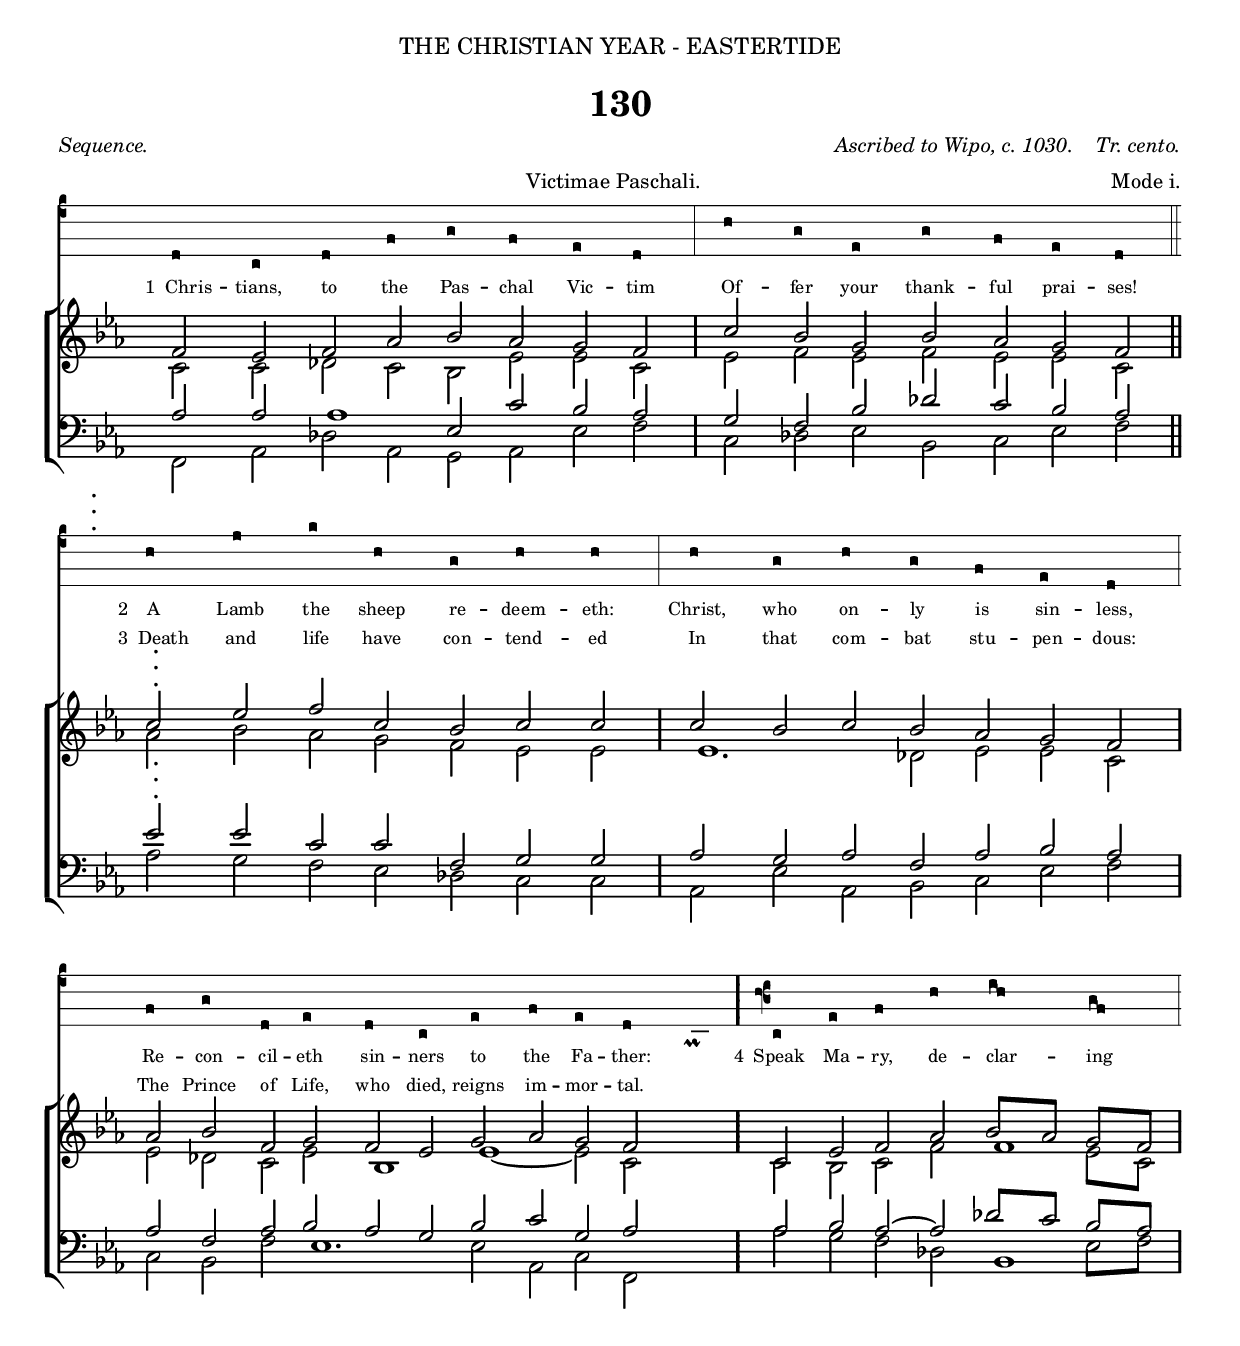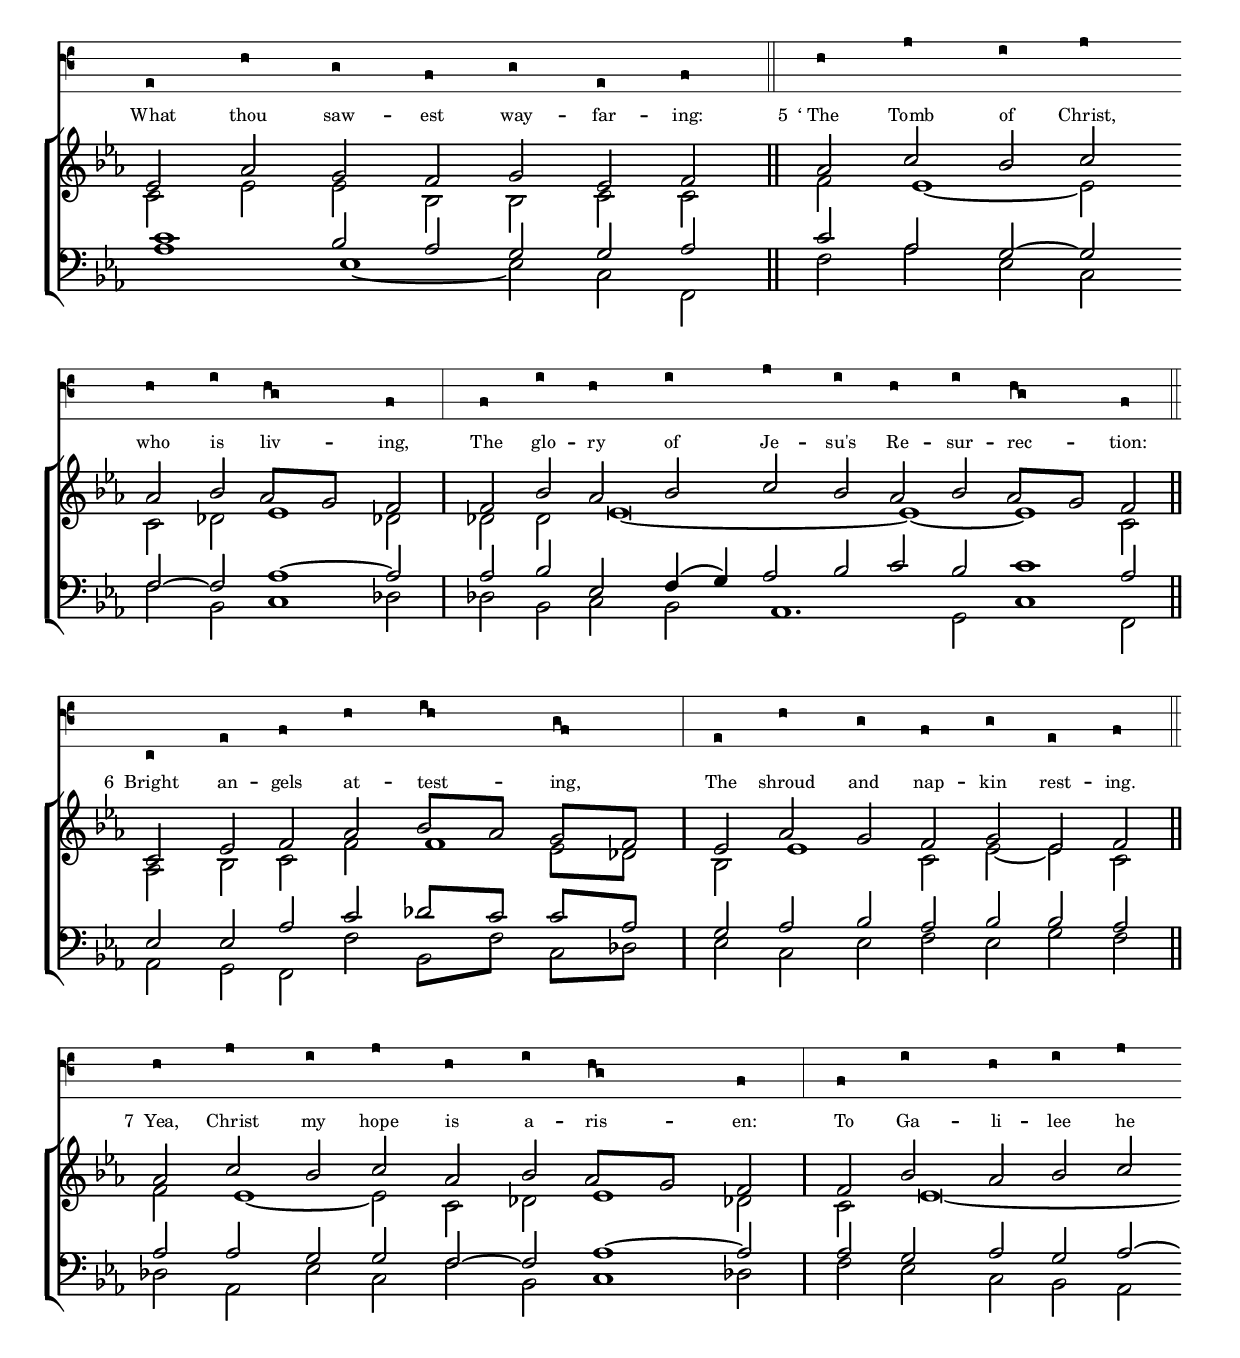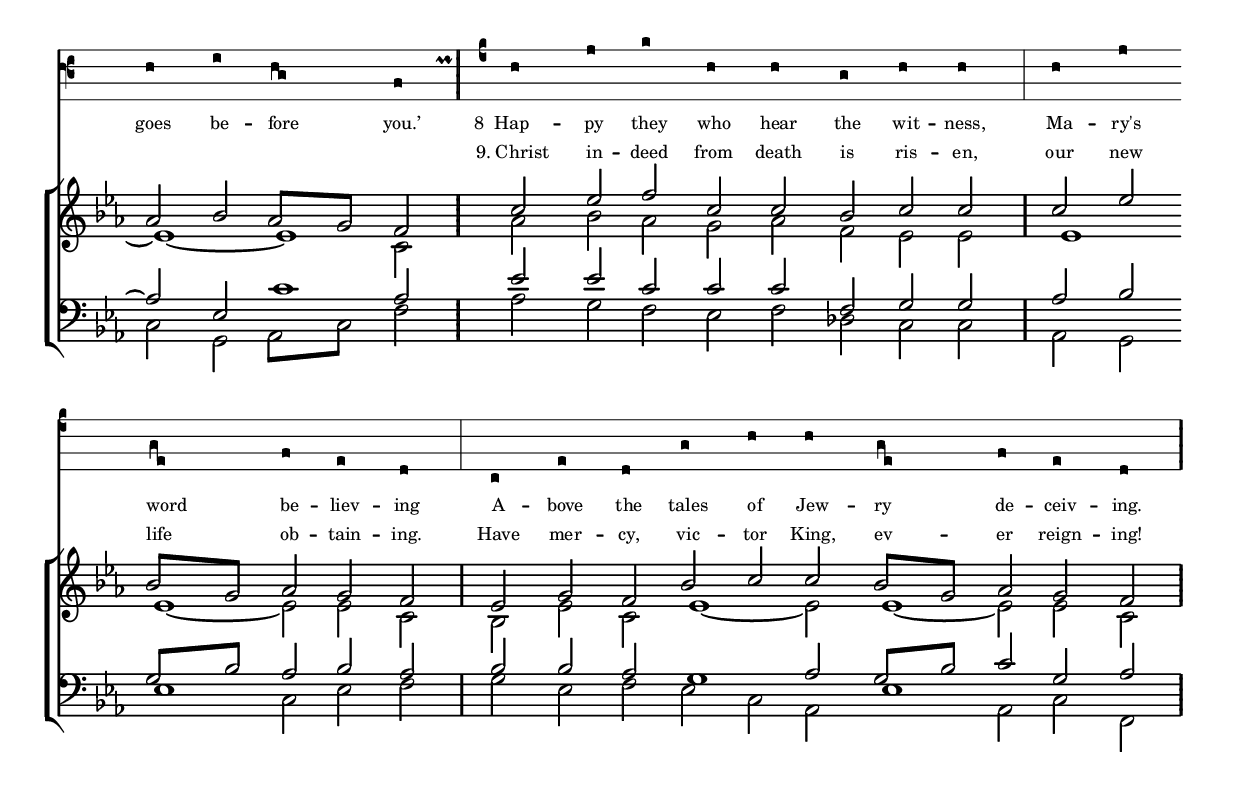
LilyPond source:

%%% 213-215.png
%%% Hymn 130. Christians to the Paschal Victim.
%%% Version 2
 
 
\version "2.10"
 
\include "gregorian-init.ly"
 
\header {
   dedication = \markup { \center-align { "THE CHRISTIAN YEAR - EASTERTIDE" \hspace #0.1 } }     
   
   title = "130"
   
   poet = \markup { \small \italic { Sequence.} }
   
   composer = \markup { \small \italic { "Ascribed to Wipo, c. 1030.    Tr. cento." } }
   
   meter = \markup { \small { \hspace #45 "Victimae Paschali." } }
   
   arranger = \markup { \small { Mode i. } }
   
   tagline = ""
}

%%%%%%%%%%%%% Macros
 
%%% macro settings for stemless long note which is 2x duration of regular white note    
 
ln = {\once \override NoteHead #'duration-log = #0 
           \once \override Stem #'stencil = ##f
           \once \override NoteColumn #'force-hshift = #'0.4 }

%%% same as above but uses x-offset instead of force-hshift    
 	   	   
lnb = {\once \override NoteHead #'duration-log = #0 
           \once \override Stem #'stencil = ##f
           \once \override NoteHead #'X-offset = #0.8 }
	   	   
%%% settings to generate the double longnotes (breves)

brevenote = { \once \override NoteHead #'duration-log = #-1  
                \once \override NoteColumn #'force-hshift = #0.8 }

crochet = { \once \override NoteHead #'duration-log = #2  }
	   
	   
% *** prints four dots in a column, This will be used by other macros to create repeat signs.                   
 
fdots = \markup { \override #'(baseline-skip . 1.0) 
        \column { \with-color #black { \fontsize #0 . \fontsize #0 . \fontsize #0 . \fontsize #0 .} }}           
            
%%% positions 4 dots at beginning of a line of score mimicking a begin repeat sign
%%% uses fdots macro, above
%%% The dots are placed as \mark objects rather than a normal bar glyph because Lilypond will not easily print a bar
%%% glyph at the beginning of a line without upsetting the bar at the end of the previous line
%%% Place \beginfdots before the first note of line you want it to begin.
 
beginfdots = {    
                   \once \override Staff.RehearsalMark #'Y-offset = #'1.4
                   \once \override Staff.RehearsalMark #'X-offset = #'9.0
                   \mark \fdots
                   \once \override Score.SeparationItem #'padding = #1
}           
            
%%% Prints a repeat sign glyph comprising 4 dots then two thin bars. This is used to end a repeat. 
%%% This macro works by replacing the glyph used by the \bar "||" function. 
 
fdendrepeat = {\once \override Staff.BarLine #'stencil = #ly:text-interface::print 
            \once \override Staff.BarLine #'text = \markup  {  \line { \raise #1.4 \override #'(baseline-skip . 1.0)  
                                                                           \column { \with-color #black {  
                                                                                                             \fontsize #2 . 
                                                                                                             \fontsize #2 . 
                                                                                                             \fontsize #2 . 
                                                                                                             \fontsize #2 .} }
                                                              \hspace #-1 \filled-box #'(0 . 0.15) #'(-2 . 2) #0
                                                                                      \hspace #-0.9 \filled-box #'(0 . 0.15) #'(-2 . 2) #0
            
            } }         
        \bar "||"} 
 
%%% Prints a repeat sign glyph comprising two thin bars then 4 dots. Used to end a section then start a repeat.
%%% This macro works by replacing the glyph used by the \bar "||" function.   
 
barstartrepeat = {\once \override Staff.BarLine #'stencil = #ly:text-interface::print 
            \once \override Staff.BarLine #'text = \markup  {  \line { \filled-box #'(0 . 0.15) #'(-2.0 . 2.0) #0  
                                                                           \hspace #-0.9 \filled-box #'(0 . 0.15) #'(-2.0 . 2.0) #0 
                                                                                                   \hspace #-1.0 \raise #1.4 \override #'(baseline-skip . 1.0)  
                                                                                                   \column { \with-color #black {  
                                                                                                             \fontsize #2 . \fontsize #2 . 
                                                                                                            \fontsize #2 .  \fontsize #2 . } }                                                     
            } }         
        \bar "||"}     

	
%%%   
%%% Equivalent macros for plainsong    
%%%
 
%%% prints three dots in a column, suitable for plainsong staffs    
 
tdots = \markup { \override #'(baseline-skip . 1.6) 
                  \column { \with-color #black { \fontsize #0 . \fontsize #0 . \fontsize #0 . } }
}           
  
%%% Using the tdots macro above, positions 3 dots at beginning of a line of score thus mimicking a begin repeat sign.
%%% The dots are placed as \mark objects rather than a normal bar glyph because Lilypond will not easily print a bar
%%% glyph at the beginning of a line without upsetting the bar at the end of the previous line
%%% Place \pbeginfdots before the first note of line you want it to begin.
 
pbegintdots = { 
                   \once \override Staff.RehearsalMark #'Y-offset = #'1.5
                   \once \override Staff.RehearsalMark #'X-offset = #'3.0
                   \mark \tdots
                   \once \override Score.SeparationItem #'padding = #1
}           
 
%%% Prints a repeat sign glyph comprising 3 dots and two thin bars. Used to end a repeat on a plainsong staff.
%%% This macro works by replacing the glyph used by the \bar "||" function. 
 
ptdendrepeat = {\once \override Staff.BarLine #'stencil = #ly:text-interface::print 
            \once \override Staff.BarLine #'text = \markup  {  \line { \raise #1.4 \override #'(baseline-skip . 1.6)  \column { \with-color #black {  \fontsize #2 . \fontsize #2 . \fontsize #2 . } }
                                                              \hspace #-1 \filled-box #'(0 . 0.15) #'(-2.4 . 2.4) #0
                                                                                      \hspace #-0.9 \filled-box #'(0 . 0.15) #'(-2.4 . 2.4) #0
            } }         
        \bar "||"}      
  
%%% Prints a repeat sign glyph comprising two thin bars then 3 dots. Used to end a section then start a repeat on a plainsong staff.
%%% This macro works by replacing the glyph used by the \bar "||" function.   
 
pbarstartrepeat = {
	    
	    \once \override Staff.BarLine #'stencil = #ly:text-interface::print 
            \once \override Staff.BarLine #'text = \markup  {  \line { \filled-box #'(0 . 0.15) #'(-2.4 . 2.4) #0  
                                                                           \hspace #-0.9 \filled-box #'(0 . 0.15) #'(-2.4 . 2.4) #0 
                                                                                                   \hspace #-1.0 \raise #1.4 \override #'(baseline-skip . 1.6)  
                                                                                                   \column { \with-color #black {  \fontsize #2 . \fontsize #2 . \fontsize #2 . } }                                                 
            } }         
        \bar "||"} 
            
%%% clefpad moves the clef a little to the right. When a mid-staff clef change is inserted, Lilypond puts it very close to the 
%%% barline. Unusually, this extra-offset command must be inserted after the \clef command.

clefpad = \once \override Staff.Clef #'extra-offset = #'(0.4 . 0)

%% music function to allow lyrics to skip a given number of note-syllables
%% skips #7 will skip over 7 music note-syllables. Needed to align lyrics which begin partway
%% through the music

skips = #(define-music-function (parser location times) (number?)
     #{
	     \repeat unfold $times { \skip 1}
       #})
     
%%%%%%%%%%%%%%%%%%% End of Macro Definitions

%%% plainsong voice
 
plainsong = {  \relative c' { 
   \clef "vaticana-do3"
   \set fontSize = #3  
   
%%% Set the order in which symbols are printed. By default Lilypond prints mid-staff clef changes before a barline. This section 
%%% sets the clef symbol to come after a barline
%%% As these settings are for the score context, they affect plainsong and normal SATB staffs  

\override Score.BreakAlignment #'break-align-orders = ##(; end-of-line:
  ( left-edge 
  clef staff-bar key-signature
  time-signature )

  ; unbroken
  (left-edge 
  staff-bar 
  clef 
  key-signature
  staff
  time-signature )

  ; begin of line
  ( left-edge 
  clef 
  key-signature 
  staff-bar
  time-signature )		  
)	  

  d,8 c d f g f e d \bar "|" a' g e g f e d \bar "||" \break
  \pbegintdots a' c d a g a a \bar "|" a g a g f e d \bar "|" \break
  f g d e d c e f e d
      
      %%% markup for the custos
       _\markup { \hspace #6.5 
      \override #'(baseline-skip . 0.4)  
      \column { "–"	
               \line{ \hspace #0.1 \tiny \musicglyph #"scripts.prall" \hspace #-1.5 \fontsize #2 . }  }  }
     
      %%% resume music
      \ptdendrepeat \once \override VaticanaStaff.Clef #'non-default = ##t  
      \clef "vaticana-fa2" \clefpad a c d f \[ g \flexa f \] \[ e \flexa d \] \bar "|" \break

%%pp2  
  c f e d e c d \bar "||" f a g a \bar "" \break
  f g \[ f \flexa e \] d \bar "|" d g f g a g f g \[ f \flexa e \] d \bar "||" \break
  a c d f \[ g \flexa f \] \[ e \flexa d \] \bar "|" c f e d e c d \bar "||" \break

%%pp3  
  f a g a f g \[ f \flexa e \] d \bar "|" d g f g a \bar "" \break
  f g \[ f \flexa e \] \once \override TextScript #'extra-offset = #'( 3.0 . -1.2 ) d^\markup { \tiny \musicglyph #"scripts.prall" \hspace #-1.5 \fontsize #2 . } \pbarstartrepeat \once \override VaticanaStaff.Clef #'non-default = ##t \clef "vaticana-do3" \clefpad a' c d a a g a a \bar "|" a c \bar "" \break
  \[ g \flexa e \] f e d \bar "|" c e d g a a \[ g \flexa e \] f e d \ptdendrepeat
} }  


%%% SATB voices

global = {
  \key ees \major 
  \autoBeamOff
  \set Staff.midiInstrument = "church organ"
}

soprano = \relative c' {
  \tag #'vOne { f8 ees f aes bes aes g f \bar "|" c' bes g bes aes g f \bar "||" \break }
  \tag #'vTwoThree { \beginfdots c' ees f c bes c c \bar "|" c bes c   bes aes g f \bar "|"
  \once \override Score.SeparationItem #'padding = #2	  
      aes bes f g f ees g aes g f \fdendrepeat } \tag #'vFourtoSeven { c ees f aes bes[ aes] g[ f] \bar "|" \break

%%%pp2
   \once \override Score.SeparationItem #'padding = #2 
       ees8 aes g f g ees f \bar "||" aes c bes c \bar "" \break
  aes bes aes[ g] f \bar "|" f bes aes bes c bes aes bes aes[ g] f \bar "||" \break
   \once \override Score.SeparationItem #'padding = #2 
       c ees f aes bes[ aes] g[ f] \bar "|" ees aes g f g ees f \bar "||" \break

%%%pp3
  aes c bes c aes bes aes[ g] f \bar "|" f bes aes bes c \bar "" \break
  \once \override Score.SeparationItem #'padding = #4
      aes bes aes[ g] f } \tag #'vEightNine { \barstartrepeat c' ees f c c bes c c \bar "|" c ees \bar "" \break
  bes[ g] aes g f \bar "|" ees g f bes c c bes[ g] aes g f \fdendrepeat }
}
 
alto = \relative c' {
  \tag #'vOne { c8 c des c bes ees ees c \bar "|" ees f ees f ees ees c \bar "||" \break }
  \tag #'vTwoThree { \beginfdots aes' bes aes g f ees ees \bar "|" \ln ees4. des!8 ees ees c \bar "|" \break 
  ees des! c ees \ln bes4 \ln ees4 ~ ees8 c \fdendrepeat } \tag #'vFourtoSeven { c bes c f \ln f4 ees8[ c] \bar "|" \break

%%%pp2
  c8 ees ees bes bes c c \bar "||" f \ln ees4 ~ ees8 \bar "" \break
  c8 des! \ln ees4 des!8 \bar "|" des! des \brevenote ees\breve *1/4 ~ \ln ees4 ~ \ln ees4 c8 \bar "||" \break
  aes8 bes c f  \ln f4 ees8[ des!] \bar "|" bes \ln ees4 c8 ees ~ ees c \bar "||" \break

%%%pp3
  f \ln ees4 ~ ees8 c des! \ln ees4 des!8 \bar "|" c \brevenote ees\breve *1/4 ~ \bar "" \break
  \ln ees4 ~ \ln ees4 c8 } \tag #'vEightNine { \barstartrepeat aes'8 bes aes g aes f ees ees \bar "|" \ln ees4 \bar "" \break
  \ln ees4 ~ ees8 ees c \bar "|" bes ees c \ln ees4 ~ ees8 \ln ees4 ~ ees8 ees c \fdendrepeat }
}
 
tenor = \relative c { \clef bass
  \tag #'vOne {aes'8 aes \ln aes4 ees8 c' bes aes \bar "|" g f bes des c bes aes \bar "||" \break }
  \tag #'vTwoThree { \beginfdots ees' ees c c f, g g \bar "|" aes g aes f aes bes aes \bar "|" \break
  aes f aes bes aes g bes c g aes \fdendrepeat } \tag #'vFourtoSeven { aes bes aes ~ aes des![ c] bes[ aes] \bar "|" \break

%%%pp2
  \ln c4 bes8 aes g g aes \bar "||" c aes g ~ g \bar "" \break
  f ~ f \ln aes4  ~ aes8 \bar "|" aes bes  ees,  \crochet f16( \crochet g16)  aes8  bes  c bes \ln c4 aes8 \bar "||" \break
  ees ees aes c des![ c] c[ aes] \bar "|" g aes bes aes bes bes aes \bar "||" \break

%%%pp3
  aes aes g g f ~ f \ln aes4 ~ aes8 \bar "|" aes g aes g aes ~ \bar "" \break
  aes ees \ln c'4 aes8 } \tag #'vEightNine { \barstartrepeat ees' ees c c c f, g g \bar "|" aes bes \bar "" \break
  g[ bes] aes bes aes \bar "|" bes bes aes \ln g4 aes8 g[ bes] c g aes \fdendrepeat }
}
 
bass = \relative c { \clef bass
  \tag #'vOne {f,8 aes des aes g aes ees' f \bar "|" c des! ees bes c ees f \bar "||" \break }
  \tag #'vTwoThree { \beginfdots aes g f ees des! c c \bar "|" aes ees' aes, bes c ees f \bar "|" \break 
  c bes f' \ln ees4. ees8 aes, c f, \fdendrepeat } \tag #'vFourtoSeven { aes' g f des! \ln bes4 ees8[ f]

%%%pp2
  \lnb aes4 \ln ees4 ~ ees8 c f, \bar "||" f' aes ees c \bar "" \break
  f bes, \lnb c4 des!8 \bar "|" des! bes c bes \ln aes4. g8 \lnb c4 f,8 \bar "||" \break
  aes g f f' bes,[ f'] c[ des!] \bar "|" ees c ees f ees g f \bar "||" \break

%%%pp3
  \once \override Score.SeparationItem #'padding = #2 
      des!8 aes ees' c f bes, \lnb c4 des!8 \bar "|" f ees c bes aes \bar "" \break
  c g aes[ c] f } \tag #'vEightNine { \barstartrepeat aes g f ees f des! c c \bar "|" aes g \bar "" \break
  \ln ees'4 c8 ees f \bar "|" g ees f ees c aes \ln ees'4 aes,8 c f, \fdendrepeat }
}
 
 
lyricsOne = \lyricmode {
  \override LyricText #'font-size = #-1.	
  "1  Chris" -- tians, to the Pas -- chal Vic -- tim  Of -- fer your thank -- ful prai -- ses!
  \once \override LyricText #'self-alignment-X = #1
  "2    A" Lamb the sheep re -- deem -- eth: Christ, who on -- ly is  sin -- less,	
  Re -- con -- cil -- eth sin -- ners to the Fa -- ther:  
      \once \override LyricText #'self-alignment-X = #0.4 
      "4  Speak" Ma -- ry, de -- clar -- ing
  What thou saw -- est way -- far -- ing: 
        \once \override LyricText #'self-alignment-X = #0.65
      "5  ‘ The" Tomb of Christ,
  who is liv -- ing, The glo -- ry of Je -- su's Re -- sur -- rec -- tion:
  \once \override LyricText #'self-alignment-X = #0.4
  "6  Bright" an -- gels at -- test -- ing, The shroud and nap -- kin rest -- ing.
  \once \override LyricText #'self-alignment-X = #0.4
  "7  Yea," Christ my hope is a -- ris -- en: To Ga -- li -- lee he
  goes be -- fore you.’ 
  \once \override LyricText #'self-alignment-X = #0.8
  "8  Hap" -- py they who hear the wit -- ness, Ma -- ry's
  word be -- liev -- ing  A -- bove the tales of Jew -- ry de -- ceiv -- ing.
}
 
lyricsTwo = \lyricmode {
  \override LyricText #'font-size = #-1.	
  \skips #15
  \once \override LyricText #'self-alignment-X = #0.0
  "3  Death" and life have con -- tend -- ed  In that com -- bat stu -- pen -- dous:
  The Prince of Life, who died, reigns im -- mor -- tal. 
  \skips #61
  \once \override LyricText #'self-alignment-X = #0.2
  "9. Christ" in -- deed from death is ris -- en, our new
  life ob -- tain -- ing. Have mer -- cy, vic -- tor King, ev -- er reign -- ing! 
} 

 
#(ly:set-option 'point-and-click #f)
 
\book {
 
\paper {
 #(set-paper-size "a4")
%% annotate-spacing = ##t
 print-page-number = ##f
 ragged-last-bottom = ##t
 ragged-bottom = ##t
}

%%% Score block

\score { 
<<
 
\context VaticanaStaff 
   <<
   \new VaticanaVoice = "cantus" { \plainsong }
   >> % end vaticana staff


\context ChoirStaff <<
   \context Staff = upper << 
      \context Voice = sopranos { \voiceOne \global \soprano }
      \context Voice = altos {\voiceTwo  \global \alto  }
                          >> 
   \new Lyrics \lyricsto sopranos {\set alignAboveContext = #"upper" \small \override LyricSpace #'minimum-distance = #1.8 \lyricsOne }
 
   \new Lyrics \lyricsto sopranos {\set alignAboveContext = #"upper" \small \lyricsTwo }
 
   \context Staff = "lower" << \clef bass
      \context Voice = tenors { \voiceOne \global \tenor }
      \context Voice = bass { \voiceTwo  \global \bass  }
                            >> 
                    >> 
>> 
 
\layout {
            
  ragged-right = ##f
  ragged-last = ##f
  \context { \Score timing = ##f }
  \context { \Score \override TimeSignature #'transparent = ##t }
  \context { \Score \remove "Mark_engraver" }
  \context { \Staff \consists "Mark_engraver" }
%  \context { \VaticanaStaff Clef #'break-visibility = #begin-of-line-visible }
  
  % *** Needed to produce beamed minims - which are quavers in disguise
  \context { \Staff \override NoteHead #'duration-log = #1 }
  \context { \Staff \override Stem #'flag-style = #'no-flag }
  
  \context { \VaticanaStaff
           % *** Increases distance between lines of staff  
           \override StaffSymbol #'staff-space = #1.6            
           % *** Changes staff to black instead of default red
           \revert StaffSymbol #'color
           % *** Makes clef bigger       
           \override Clef #'font-size = #3
           % *** Would make ledger lines black, if there were any
           \revert LedgerLineSpanner #'color
           % *** Makes terminal barline visible 
           \override BarLine #'transparent = ##f 
               % *** Remove custos
               \remove Custos_engraver
               % *** needed for certain tweaks
               \consists "Mark_engraver"
           \remove Key_engraver
           \override Accidental #'transparent = ##f }
} % end layout
 
} % end score

%%% A separate score block to generate the midi minus the plainsong voice
%%% Since minims are quavers in disguise, tempo has to be set accordingly, tempo set to 2=80

\score {	
  \new ChoirStaff <<
   \new Staff = "upper" <<
      \context Voice = sopranos {\voiceOne \global \keepWithTag #'vOne \soprano \keepWithTag #'vTwoThree \soprano \keepWithTag #'vTwoThree \soprano
                                                   \keepWithTag #'vFourtoSeven \soprano \keepWithTag #'vEightNine \soprano \keepWithTag #'vEightNine \soprano }
      \context Voice = altos {\voiceTwo \global \keepWithTag #'vOne \alto \keepWithTag #'vTwoThree \alto \keepWithTag #'vTwoThree \alto
                                                 \keepWithTag #'vFourtoSeven \alto \keepWithTag #'vEightNine \alto \keepWithTag #'vEightNine \alto }
                      >> 
   \new Staff = "lower" <<
      \context Voice = tenors {\voiceOne \global \keepWithTag #'vOne \tenor \keepWithTag #'vTwoThree \tenor \keepWithTag #'vTwoThree \tenor
                                                 \keepWithTag #'vFourtoSeven \tenor \keepWithTag #'vEightNine \tenor \keepWithTag #'vEightNine \tenor }
      \context Voice = bass {\voiceTwo \global \keepWithTag #'vOne \bass \keepWithTag #'vTwoThree \bass \keepWithTag #'vTwoThree \bass
                                                 \keepWithTag #'vFourtoSeven \bass \keepWithTag #'vEightNine \bass \keepWithTag #'vEightNine \bass }
	             >> 
		 >>  

\midi { 
  \context { \Score tempoWholesPerMinute = #(ly:make-moment 80 8) }
       } 
}
 
} % end book
 
